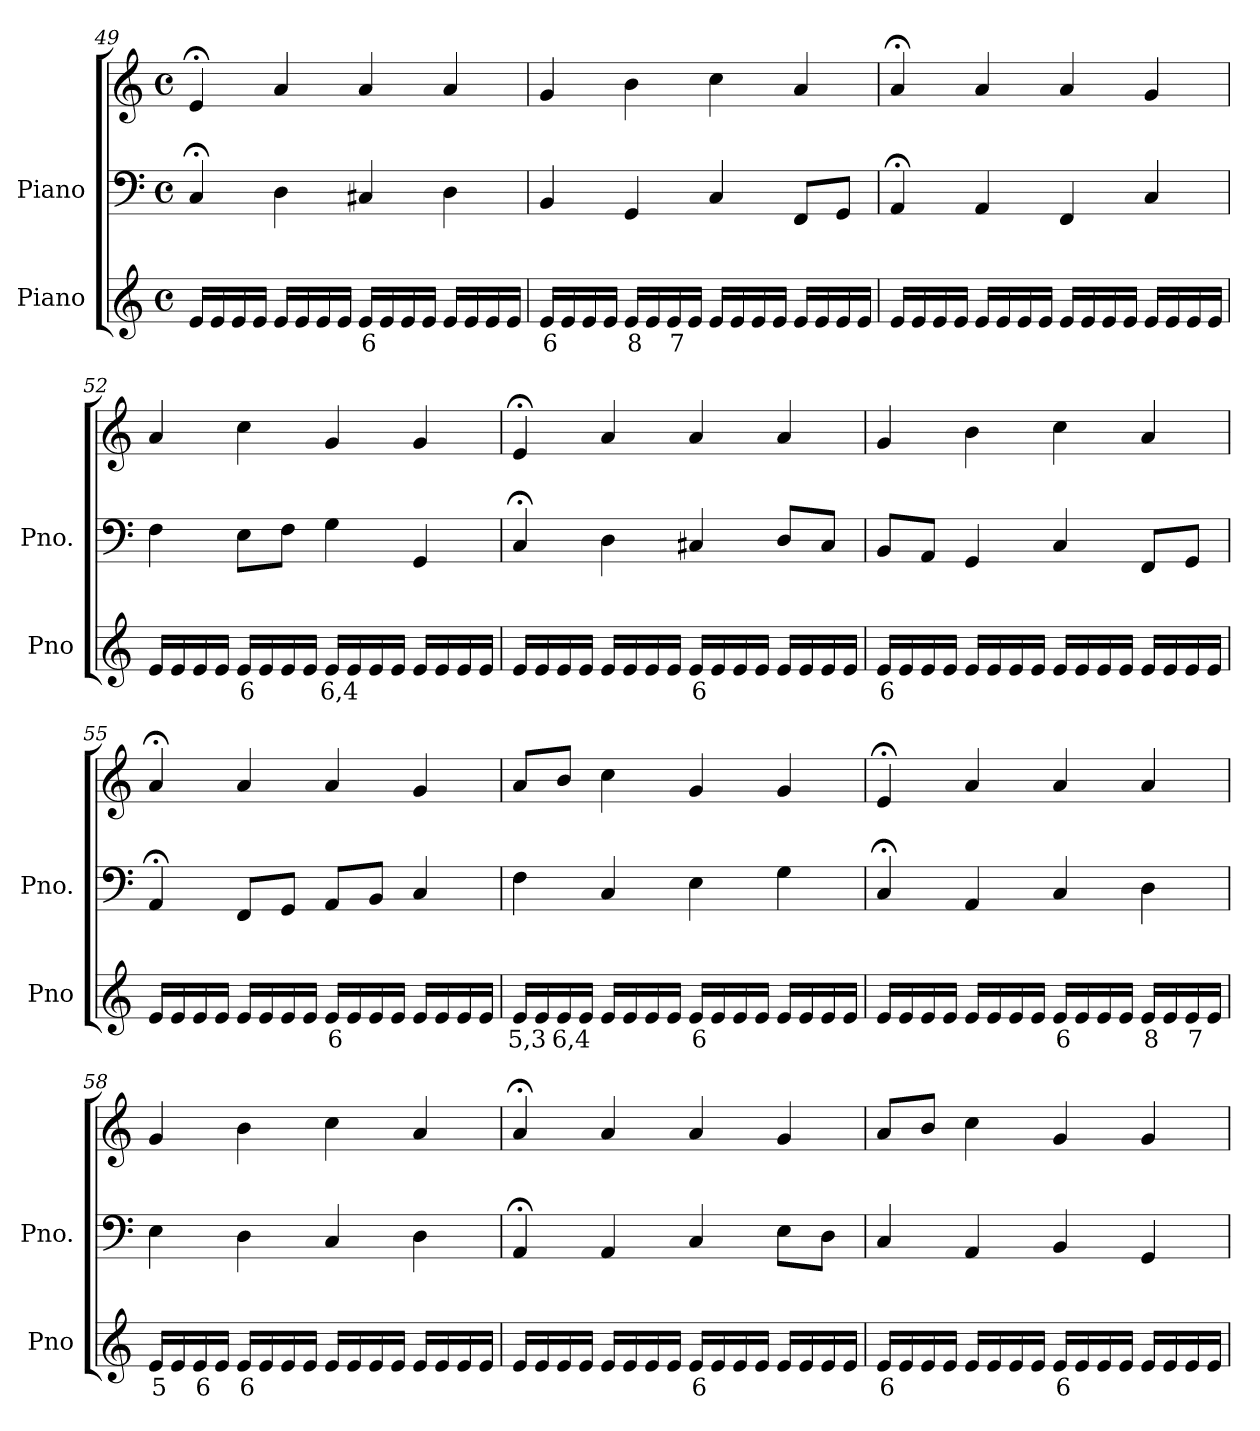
**kern	**text	**kern	**kern
*part2	*part2	*part1	*part1
*staff3	*staff3	*staff2	*staff1
*I"Piano	*	*I"Piano	*
*I'Pno	*	*I'Pno.	*
*clefG2	*	*clefF4	*clefG2
*k[]	*	*k[]	*k[]
*M4/4	*	*M4/4	*M4/4
*met(c)	*	*met(c)	*met(c)
=49	=49	=49	=49
16e/LL	.	4C;</	4e;</
16e/	.	.	.
16e/	.	.	.
16e/JJ	.	.	.
16e/LL	.	4D\	4a/
16e/	.	.	.
16e/	.	.	.
16e/JJ	.	.	.
!	!LO:LY:b	!	!
16e/LL	6	4C#X/	4a/
16e/	.	.	.
16e/	.	.	.
16e/JJ	.	.	.
16e/LL	.	4D\	4a/
16e/	.	.	.
16e/	.	.	.
16e/JJ	.	.	.
=50	=50	=50	=50
!	!LO:LY:b	!	!
16e/LL	6	4BB/	4g/
16e/	.	.	.
16e/	.	.	.
16e/JJ	.	.	.
!	!LO:LY:b	!	!
16e/LL	8	4GG/	4b\
16e/	.	.	.
!	!LO:LY:b	!	!
16e/	7	.	.
16e/JJ	.	.	.
16e/LL	.	4C/	4cc\
16e/	.	.	.
16e/	.	.	.
16e/JJ	.	.	.
16e/LL	.	8FF/L	4a/
16e/	.	.	.
16e/	.	8GG/J	.
16e/JJ	.	.	.
=51	=51	=51	=51
16e/LL	.	4AA;</	4a;</
16e/	.	.	.
16e/	.	.	.
16e/JJ	.	.	.
16e/LL	.	4AA/	4a/
16e/	.	.	.
16e/	.	.	.
16e/JJ	.	.	.
16e/LL	.	4FF/	4a/
16e/	.	.	.
16e/	.	.	.
16e/JJ	.	.	.
16e/LL	.	4C/	4g/
16e/	.	.	.
16e/	.	.	.
16e/JJ	.	.	.
=52	=52	=52	=52
16e/LL	.	4F\	4a/
16e/	.	.	.
16e/	.	.	.
16e/JJ	.	.	.
!	!LO:LY:b	!	!
16e/LL	6	8E\L	4cc\
16e/	.	.	.
16e/	.	8F\J	.
16e/JJ	.	.	.
!	!LO:LY:b	!	!
16e/LL	6,4	4G\	4g/
16e/	.	.	.
16e/	.	.	.
16e/JJ	.	.	.
16e/LL	.	4GG/	4g/
16e/	.	.	.
16e/	.	.	.
16e/JJ	.	.	.
=53	=53	=53	=53
16e/LL	.	4C;</	4e;</
16e/	.	.	.
16e/	.	.	.
16e/JJ	.	.	.
16e/LL	.	4D\	4a/
16e/	.	.	.
16e/	.	.	.
16e/JJ	.	.	.
!	!LO:LY:b	!	!
16e/LL	6	4C#X/	4a/
16e/	.	.	.
16e/	.	.	.
16e/JJ	.	.	.
16e/LL	.	8D/L	4a/
16e/	.	.	.
16e/	.	8C#/J	.
16e/JJ	.	.	.
=54	=54	=54	=54
!	!LO:LY:b	!	!
16e/LL	6	8BB/L	4g/
16e/	.	.	.
16e/	.	8AA/J	.
16e/JJ	.	.	.
16e/LL	.	4GG/	4b\
16e/	.	.	.
16e/	.	.	.
16e/JJ	.	.	.
16e/LL	.	4C/	4cc\
16e/	.	.	.
16e/	.	.	.
16e/JJ	.	.	.
16e/LL	.	8FF/L	4a/
16e/	.	.	.
16e/	.	8GG/J	.
16e/JJ	.	.	.
=55	=55	=55	=55
16e/LL	.	4AA;</	4a;</
16e/	.	.	.
16e/	.	.	.
16e/JJ	.	.	.
16e/LL	.	8FF/L	4a/
16e/	.	.	.
16e/	.	8GG/J	.
16e/JJ	.	.	.
!	!LO:LY:b	!	!
16e/LL	6	8AA/L	4a/
16e/	.	.	.
16e/	.	8BB/J	.
16e/JJ	.	.	.
16e/LL	.	4C/	4g/
16e/	.	.	.
16e/	.	.	.
16e/JJ	.	.	.
=56	=56	=56	=56
!	!LO:LY:b	!	!
16e/LL	5,3	4F\	8a/L
16e/	.	.	.
!	!LO:LY:b	!	!
16e/	6,4	.	8b/J
16e/JJ	.	.	.
16e/LL	.	4C/	4cc\
16e/	.	.	.
16e/	.	.	.
16e/JJ	.	.	.
!	!LO:LY:b	!	!
16e/LL	6	4E\	4g/
16e/	.	.	.
16e/	.	.	.
16e/JJ	.	.	.
16e/LL	.	4G\	4g/
16e/	.	.	.
16e/	.	.	.
16e/JJ	.	.	.
=57	=57	=57	=57
16e/LL	.	4C;</	4e;</
16e/	.	.	.
16e/	.	.	.
16e/JJ	.	.	.
16e/LL	.	4AA/	4a/
16e/	.	.	.
16e/	.	.	.
16e/JJ	.	.	.
!	!LO:LY:b	!	!
16e/LL	6	4C/	4a/
16e/	.	.	.
16e/	.	.	.
16e/JJ	.	.	.
!	!LO:LY:b	!	!
16e/LL	8	4D\	4a/
16e/	.	.	.
!	!LO:LY:b	!	!
16e/	7	.	.
16e/JJ	.	.	.
=58	=58	=58	=58
!	!LO:LY:b	!	!
16e/LL	5	4E\	4g/
16e/	.	.	.
!	!LO:LY:b	!	!
16e/	6	.	.
16e/JJ	.	.	.
!	!LO:LY:b	!	!
16e/LL	6	4D\	4b\
16e/	.	.	.
16e/	.	.	.
16e/JJ	.	.	.
16e/LL	.	4C/	4cc\
16e/	.	.	.
16e/	.	.	.
16e/JJ	.	.	.
16e/LL	.	4D\	4a/
16e/	.	.	.
16e/	.	.	.
16e/JJ	.	.	.
=59	=59	=59	=59
16e/LL	.	4AA;</	4a;</
16e/	.	.	.
16e/	.	.	.
16e/JJ	.	.	.
16e/LL	.	4AA/	4a/
16e/	.	.	.
16e/	.	.	.
16e/JJ	.	.	.
!	!LO:LY:b	!	!
16e/LL	6	4C/	4a/
16e/	.	.	.
16e/	.	.	.
16e/JJ	.	.	.
16e/LL	.	8E\L	4g/
16e/	.	.	.
16e/	.	8D\J	.
16e/JJ	.	.	.
=60	=60	=60	=60
!	!LO:LY:b	!	!
16e/LL	6	4C/	8a/L
16e/	.	.	.
16e/	.	.	8b/J
16e/JJ	.	.	.
16e/LL	.	4AA/	4cc\
16e/	.	.	.
16e/	.	.	.
16e/JJ	.	.	.
!	!LO:LY:b	!	!
16e/LL	6	4BB/	4g/
16e/	.	.	.
16e/	.	.	.
16e/JJ	.	.	.
16e/LL	.	4GG/	4g/
16e/	.	.	.
16e/	.	.	.
16e/JJ	.	.	.
=	=	=	=
*-	*-	*-	*-
